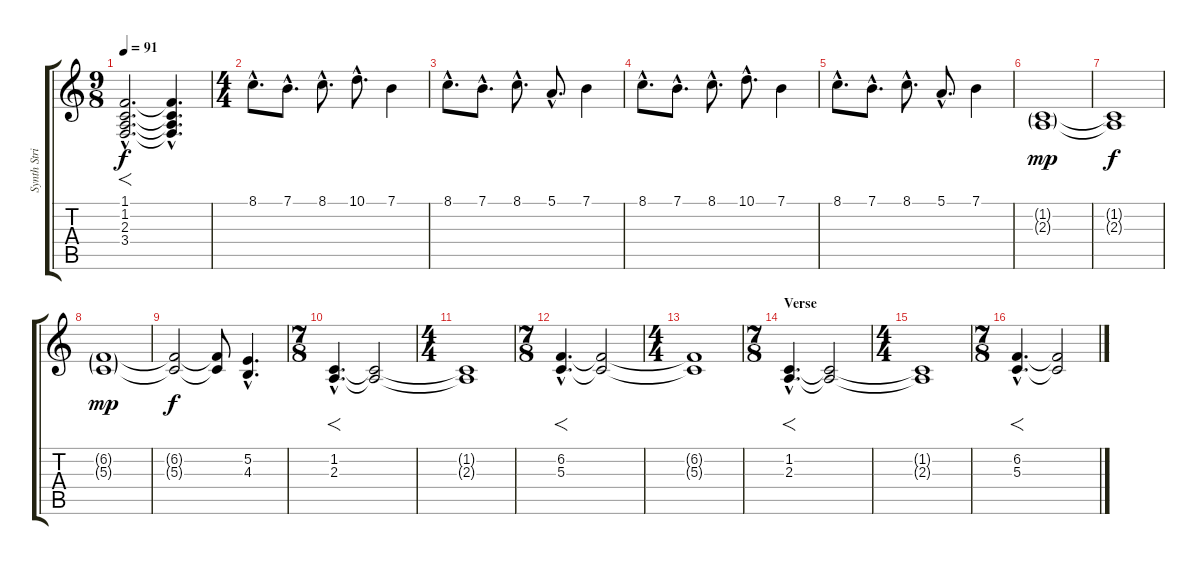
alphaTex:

\track ("Synth String Ensemble" "Synth Stri") {instrument stringensemble1}
\staff {score tabs}
\tuning (E4 B3 G3 D3 A2 E2) {hide}
\ts (9 8)
\tempo 91
\clef g2
\ks c
(1.1{hac} 1.2{hac} 2.3{hac} 3.4{hac}).2{f d dy f} (1.1{hac t} 1.2{hac t} 2.3{hac t} 3.4{hac t}).4{d} |
\ts (4 4)
8.1{hac}.8{d} 7.1{hac}.8{d} 8.1{hac}.8{d} 10.1{hac}.8{d} 7.1.4 |
8.1{hac}.8{d} 7.1{hac}.8{d} 8.1{hac}.8{d} 5.1{hac}.8{d} 7.1.4 |
8.1{hac}.8{d} 7.1{hac}.8{d} 8.1{hac}.8{d} 10.1{hac}.8{d} 7.1.4 |
8.1{hac}.8{d} 7.1{hac}.8{d} 8.1{hac}.8{d} 5.1{hac}.8{d} 7.1.4 |
(1.2{g} 2.3{g}).1{dy mp} |
(1.2{t} 2.3{t}).1{dy f} |
(6.2{g} 5.3{g}).1{dy mp} |
(6.2{t} 5.3{t}).2{dy f} (6.2{t} 5.3{t}).8 (5.2{hac} 4.3{hac}).4{d} |
\ts (7 8)
(1.2{hac} 2.3{hac}).4{f d} (1.2{t} 2.3{t}).2 |
\ts (4 4)
(1.2{t} 2.3{t}).1 |
\ts (7 8)
(6.2{hac} 5.3{hac}).4{f d} (6.2{t} 5.3{t}).2 |
\ts (4 4)
(6.2{t} 5.3{t}).1 |
\ts (7 8)
\section ("" "Verse")
(1.2{hac} 2.3{hac}).4{f d} (1.2{t} 2.3{t}).2 |
\ts (4 4)
(1.2{t} 2.3{t}).1 |
\ts (7 8)
(6.2{hac} 5.3{hac}).4{f d} (6.2{t} 5.3{t}).2
